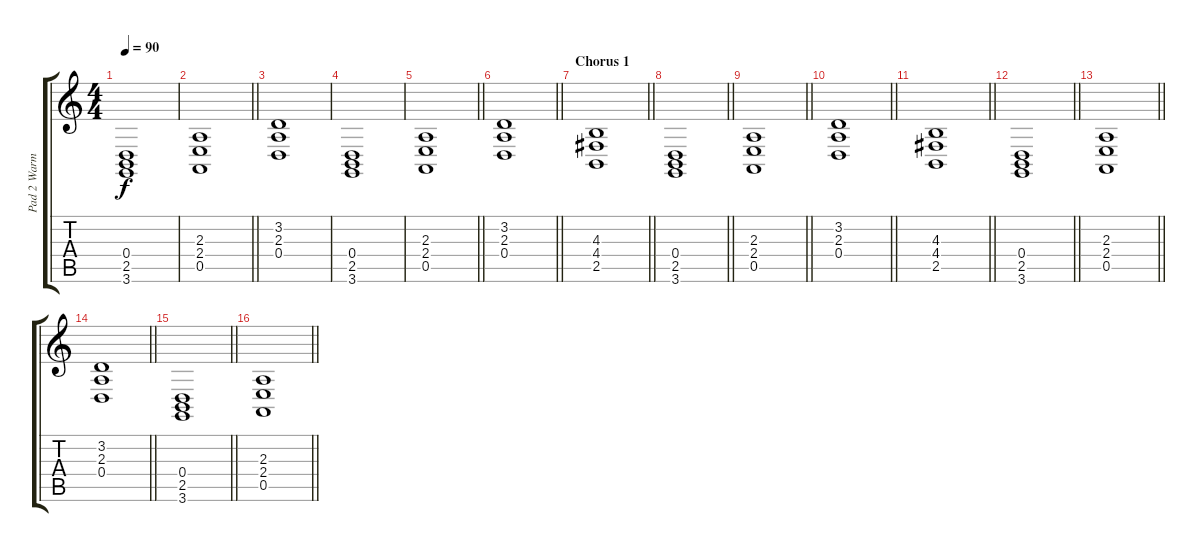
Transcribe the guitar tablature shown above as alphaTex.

\track ("Pad 2 Warm" "Pad 2 Warm") {instrument pad2warm}
\staff {score tabs}
\tuning (E4 B3 G3 D3 A2 E2) {hide}
\ts (4 4)
\section ("" "")
\tempo 90
\clef g2
\ks c
(0.4 2.5 3.6).1{dy f} |
\barLineRight lightlight
(2.3 2.4 0.5).1 |
(3.2 2.3 0.4).1 |
(0.4 2.5 3.6).1 |
\barLineRight lightlight
(2.3 2.4 0.5).1 |
\barLineRight lightlight
(3.2 2.3 0.4).1 |
\section ("" "Chorus 1")
\barLineRight lightlight
(4.3 4.4 2.5).1 |
\barLineRight lightlight
(0.4 2.5 3.6).1 |
\section ("" "")
\barLineRight lightlight
(2.3 2.4 0.5).1 |
\section ("" "")
\barLineRight lightlight
(3.2 2.3 0.4).1 |
\barLineRight lightlight
(4.3 4.4 2.5).1 |
\barLineRight lightlight
(0.4 2.5 3.6).1 |
\barLineRight lightlight
(2.3 2.4 0.5).1 |
\barLineRight lightlight
(3.2 2.3 0.4).1 |
\barLineRight lightlight
(0.4 2.5 3.6).1 |
\barLineRight lightlight
(2.3 2.4 0.5).1
